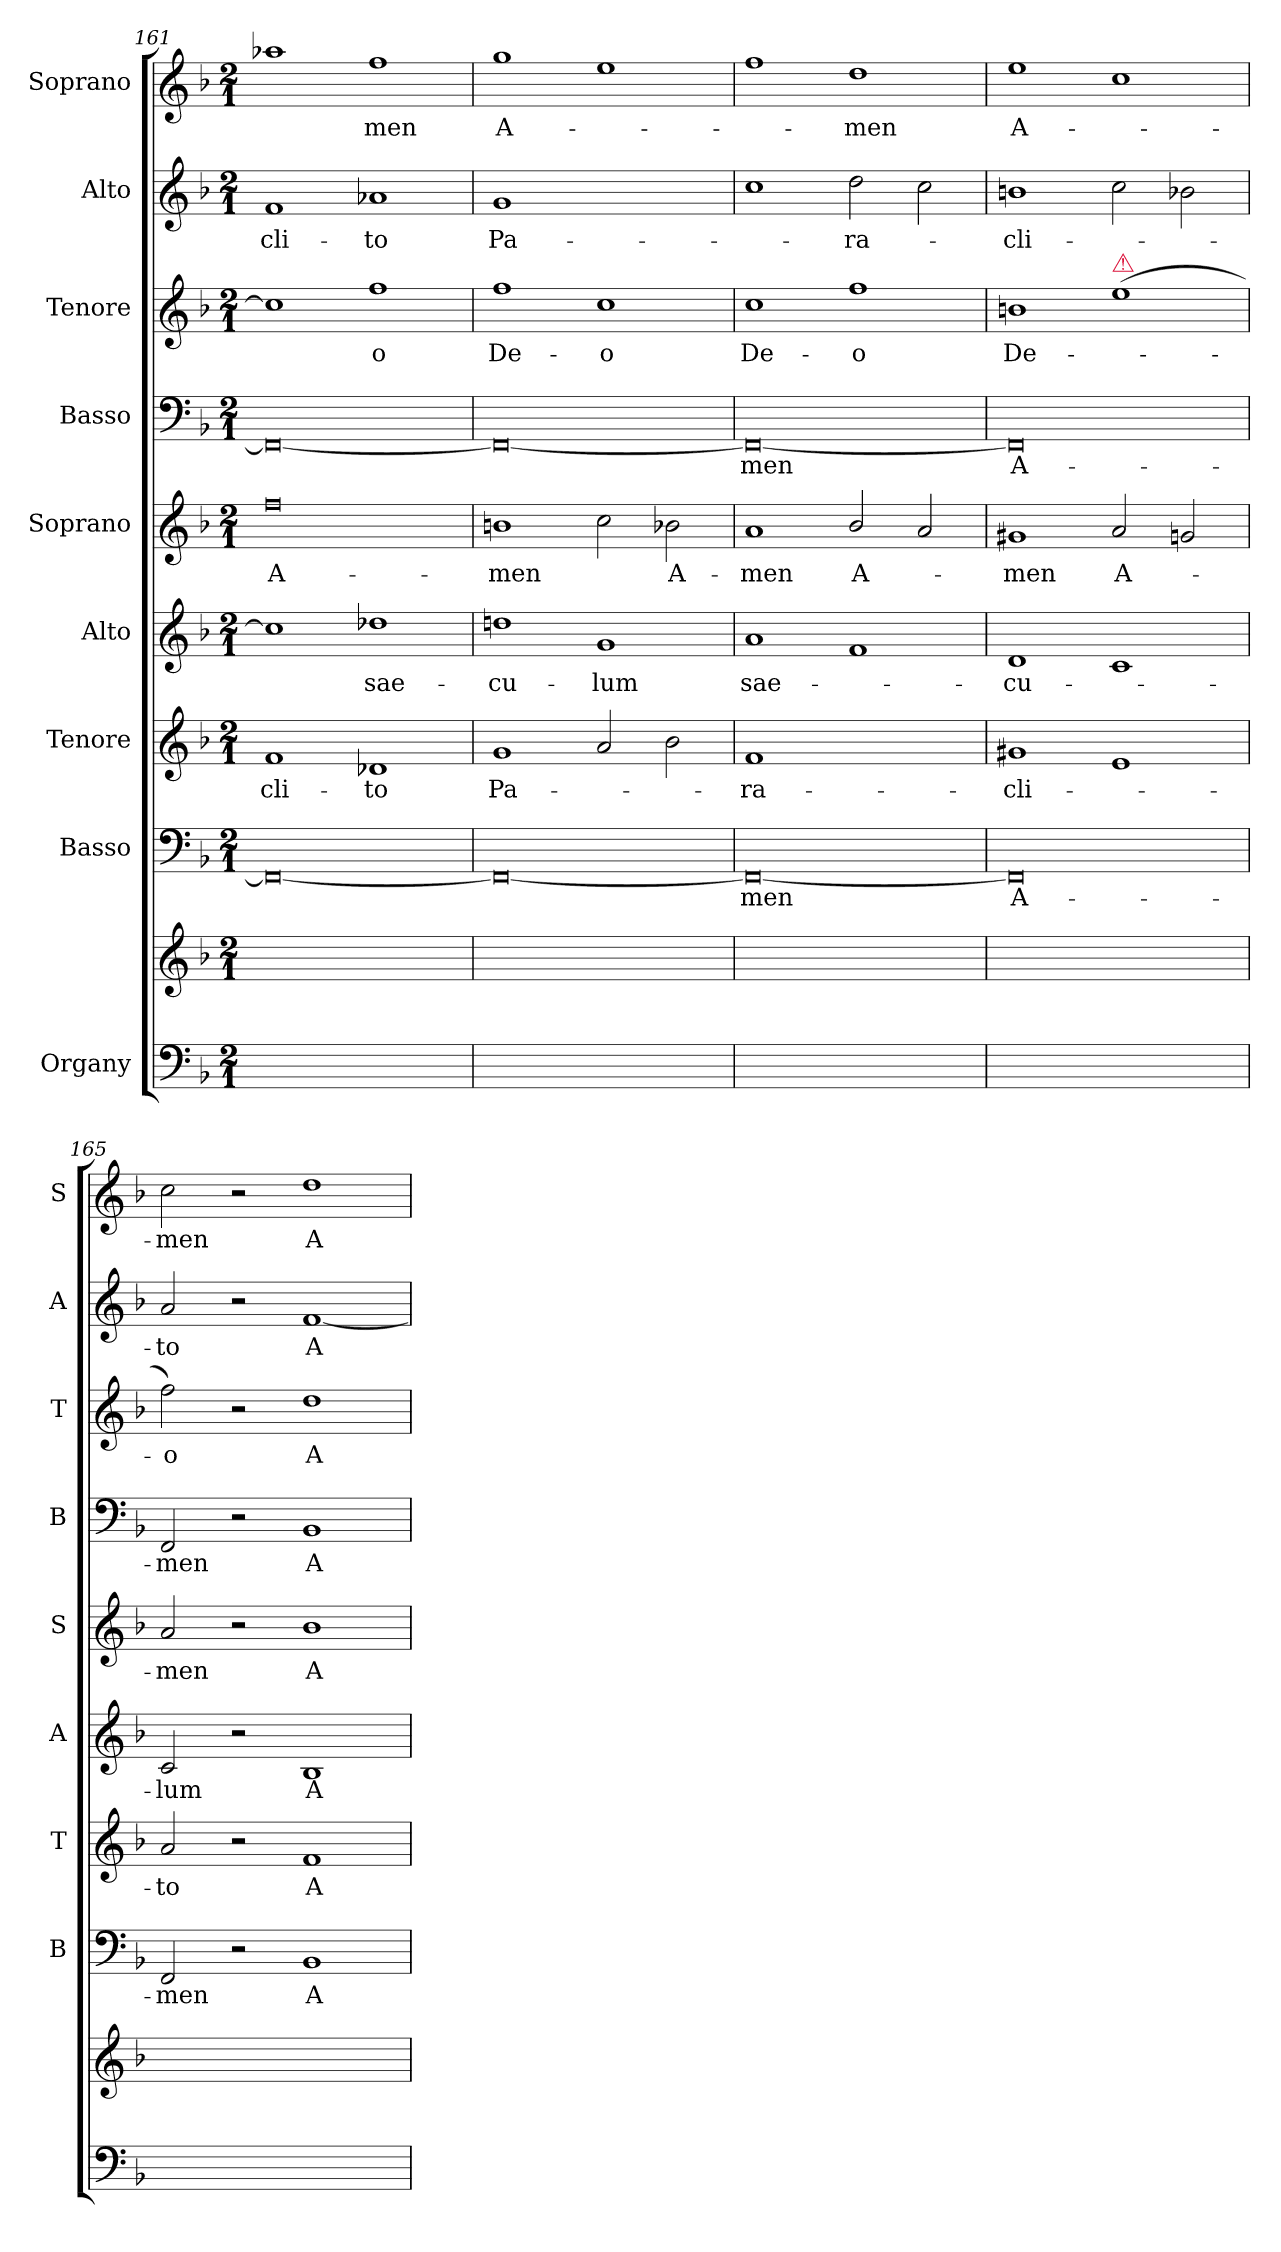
**kern	**kern	**kern	**text	**kern	**text	**kern	**text	**kern	**text	**kern	**text	**kern	**text	**kern	**text	**kern	**text
*part9	*part9	*part8	*part8	*part7	*part7	*part6	*part6	*part5	*part5	*part4	*part4	*part3	*part3	*part2	*part2	*part1	*part1
*staff10	*staff9	*staff8	*staff8	*staff7	*staff7	*staff6	*staff6	*staff5	*staff5	*staff4	*staff4	*staff3	*staff3	*staff2	*staff2	*staff1	*staff1
*I"Organy	*	*I"Basso	*	*I"Tenore	*	*I"Alto	*	*I"Soprano	*	*I"Basso	*	*I"Tenore	*	*I"Alto	*	*I"Soprano	*
*	*	*I'B	*	*I'T	*	*I'A	*	*I'S	*	*I'B	*	*I'T	*	*I'A	*	*I'S	*
*clefF4	*clefG2	*clefF4	*	*clefG2	*	*clefG2	*	*clefG2	*	*clefF4	*	*clefG2	*	*clefG2	*	*clefG2	*
*	*	*	*	*ITrd7c12	*	*	*	*	*	*	*	*ITrd7c12	*	*	*	*	*
*k[b-]	*k[b-]	*k[b-]	*	*k[b-]	*	*k[b-]	*	*k[b-]	*	*k[b-]	*	*k[b-]	*	*k[b-]	*	*k[b-]	*
*M2/1	*M2/1	*M2/1	*	*M2/1	*	*M2/1	*	*M2/1	*	*M2/1	*	*M2/1	*	*M2/1	*	*M2/1	*
=161	=161	=161	=161	=161	=161	=161	=161	=161	=161	=161	=161	=161	=161	=161	=161	=161	=161
0ryy	0ryy	0FF/_>	.	1F/	-cli-	1cc\]	.	0ff\	A-	0FF/_>	.	1c\]	.	1f/	-cli-	1aa-X\	.
.	.	.	.	1D-X/	-to	1dd-X\	sae-	.	.	.	.	1f\	-o	1a-X/	-to	1ff\	-men
=162	=162	=162	=162	=162	=162	=162	=162	=162	=162	=162	=162	=162	=162	=162	=162	=162	=162
!	!	!	!	!	!	!	!	!	!	!	!	!	!	!LO:N:vis=1	!	!	!
0ryy	0ryy	0FF/_>	.	1G/	Pa-	1ddn\	-cu-	1bn\	-men	0FF/_>	.	1f\	De-	0g/	Pa-	1gg\	A-
.	.	.	.	2A/	.	1g/	-lum	2cc\	.	.	.	1c\	-o	.	.	1ee\	.
.	.	.	.	2B-\	.	.	.	2b-X\	A-	.	.	.	.	.	.	.	.
=163	=163	=163	=163	=163	=163	=163	=163	=163	=163	=163	=163	=163	=163	=163	=163	=163	=163
!	!	!	!	!LO:N:vis=1	!	!	!	!	!	!	!	!	!	!	!	!	!
0ryy	0ryy	0FF/_	-men	0F/	-ra-	1a/	sae-	1a/	-men	0FF/_	-men	1c\	De-	1cc\	.	1ff\	.
.	.	.	.	.	.	1f/	.	2b-/	A-	.	.	1f\	-o	2dd\	-ra-	1dd\	-men
.	.	.	.	.	.	.	.	2a/	.	.	.	.	.	2cc\	.	.	.
=164	=164	=164	=164	=164	=164	=164	=164	=164	=164	=164	=164	=164	=164	=164	=164	=164	=164
0ryy	0ryy	0FF/]	A-	1G#X/	-cli-	1d/	-cu-	1g#X/	-men	0FF/]	A-	1Bn\	De-	1bn\	-cli-	1ee\	A-
!	!	!	!	!	!	!	!	!	!	!	!	!LO:TX:a:color=crimson:t=⚠	!	!	!	!	!
.	.	.	.	1E/	.	1c/	.	2a/	A-	.	.	(1e\	.	2cc\	.	1cc\	.
.	.	.	.	.	.	.	.	2gn/	.	.	.	.	.	2b-X\	.	.	.
=165	=165	=165	=165	=165	=165	=165	=165	=165	=165	=165	=165	=165	=165	=165	=165	=165	=165
0ryy	0ryy	2FF/	-men	2A/	-to	2c/	-lum	2a/	-men	2FF/	-men	2f\)	-o	2a/	-to	2cc\	-men
.	.	2r	.	2r	.	2r	.	2r	.	2r	.	2r	.	2r	.	2r	.
.	.	1BB-/	A-	1F/	A-	1B-/	A-	1b-\	A-	1BB-/	A-	1d\	A-	[1f/	A-	1dd\	A-
=	=	=	=	=	=	=	=	=	=	=	=	=	=	=	=	=	=
*-	*-	*-	*-	*-	*-	*-	*-	*-	*-	*-	*-	*-	*-	*-	*-	*-	*-
